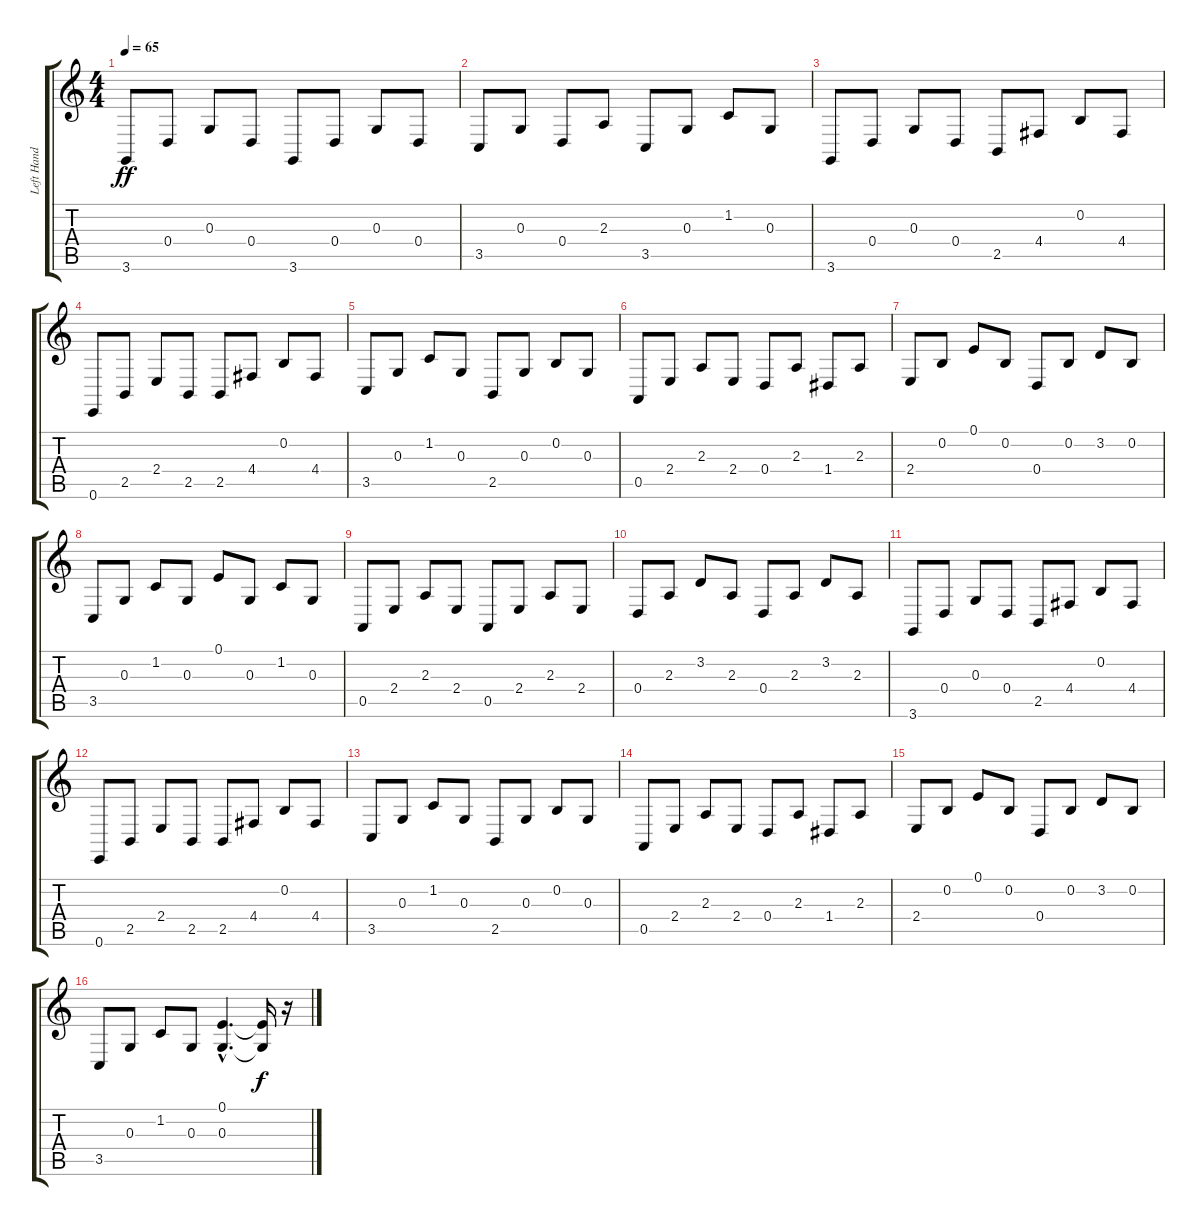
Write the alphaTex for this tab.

\track ("Left Hand" "Left Hand") {instrument acousticgrandpiano}
\staff {score tabs}
\tuning (E4 B3 G3 D3 A2 E2) {hide}
\ts (4 4)
\tempo 65
\clef g2
\ks c
3.6.8{dy ff} 0.4.8 0.3.8 0.4.8 3.6.8 0.4.8 0.3.8 0.4.8 |
3.5.8 0.3.8 0.4.8 2.3.8 3.5.8 0.3.8 1.2.8 0.3.8 |
3.6.8 0.4.8 0.3.8 0.4.8 2.5.8 4.4.8 0.2.8 4.4.8 |
0.6.8 2.5.8 2.4.8 2.5.8 2.5.8 4.4.8 0.2.8 4.4.8 |
3.5.8 0.3.8 1.2.8 0.3.8 2.5.8 0.3.8 0.2.8 0.3.8 |
0.5.8 2.4.8 2.3.8 2.4.8 0.4.8 2.3.8 1.4.8 2.3.8 |
2.4.8 0.2.8 0.1.8 0.2.8 0.4.8 0.2.8 3.2.8 0.2.8 |
3.5.8 0.3.8 1.2.8 0.3.8 0.1.8 0.3.8 1.2.8 0.3.8 |
0.5.8 2.4.8 2.3.8 2.4.8 0.5.8 2.4.8 2.3.8 2.4.8 |
0.4.8 2.3.8 3.2.8 2.3.8 0.4.8 2.3.8 3.2.8 2.3.8 |
3.6.8 0.4.8 0.3.8 0.4.8 2.5.8 4.4.8 0.2.8 4.4.8 |
0.6.8 2.5.8 2.4.8 2.5.8 2.5.8 4.4.8 0.2.8 4.4.8 |
3.5.8 0.3.8 1.2.8 0.3.8 2.5.8 0.3.8 0.2.8 0.3.8 |
0.5.8 2.4.8 2.3.8 2.4.8 0.4.8 2.3.8 1.4.8 2.3.8 |
2.4.8 0.2.8 0.1.8 0.2.8 0.4.8 0.2.8 3.2.8 0.2.8 |
3.5.8 0.3.8 1.2.8 0.3.8 (0.1{hac} 0.3{hac}).4{d} (0.1{t} 0.3{t}).16{dy f} r.16
